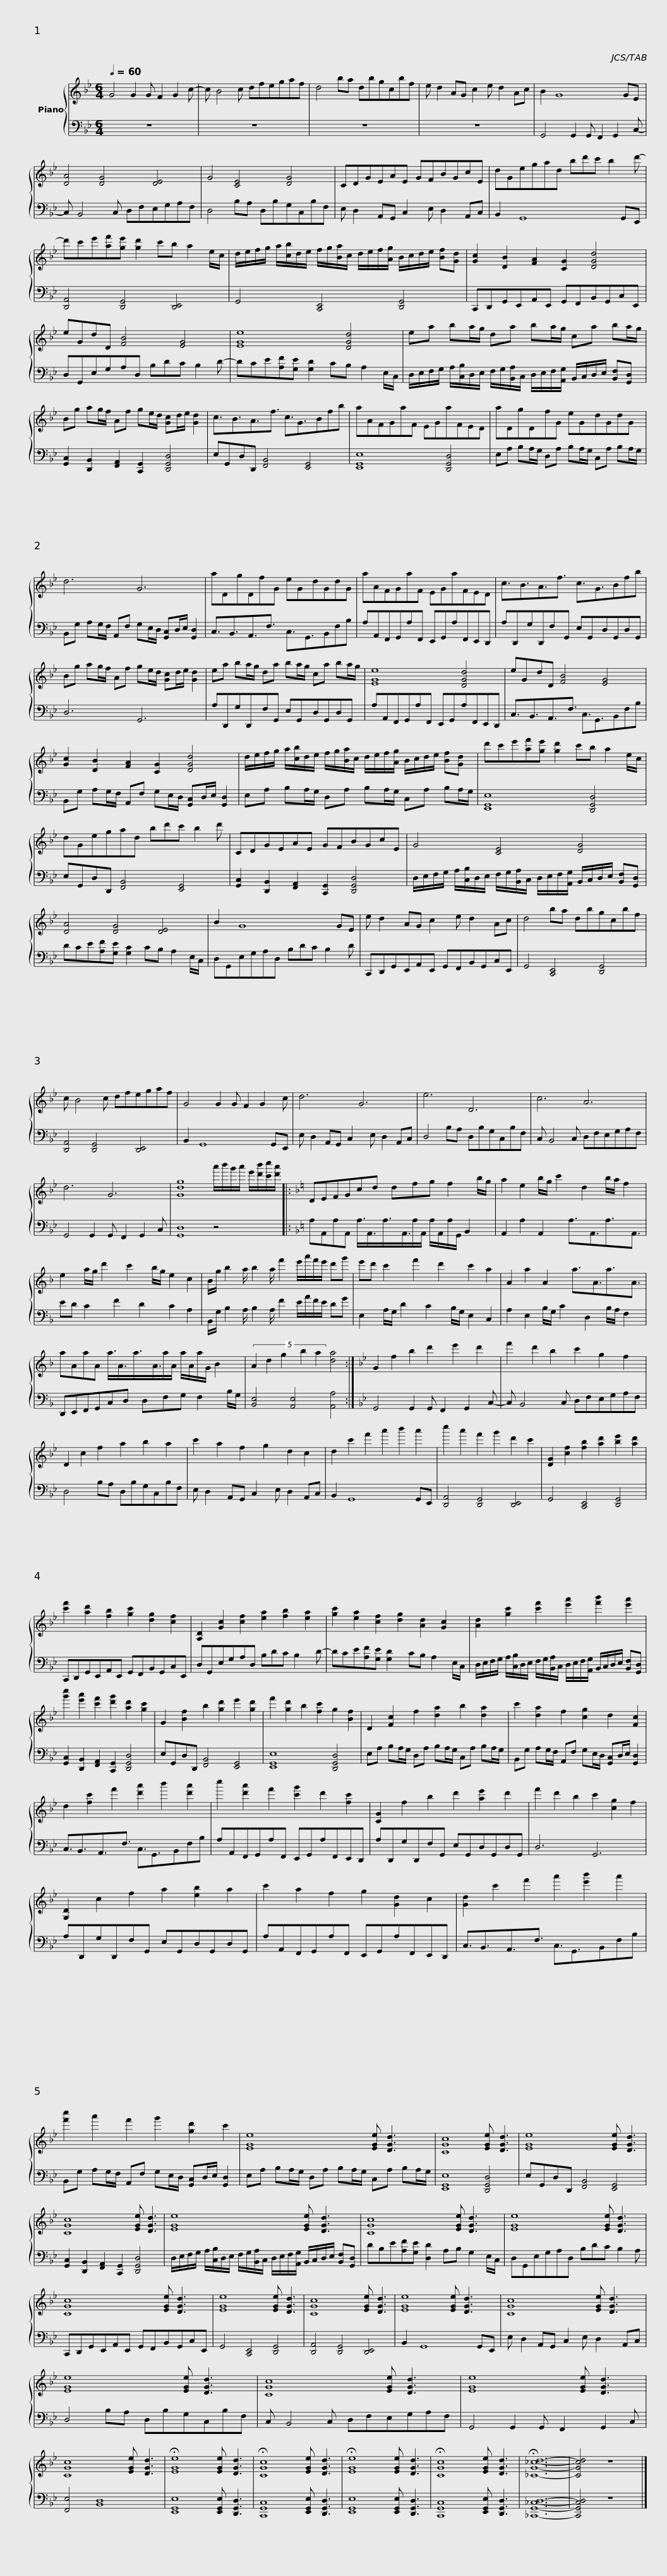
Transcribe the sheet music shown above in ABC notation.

X:1
%%score { 1 | 2 }
L:1/8
Q:1/4=60
M:6/4
I:linebreak $
K:Bb
V:1 treble
V:2 bass
V:1
 G4 G2 G F2 G2 c- | c B4 c dfegaf | d4 ba dbgcbf | e d2 AG c2 e d2 Ac |$ B2 G8 GE | %5
 [DA]4 [DG]4 [DE]4 | G4 [CE]4 [DG]4 | CDGEAE GFBGcE |$ dGegad bd'c' b2 d'- | d'c'e'[af'][ge'] [gd']2 c'b a2 e/c/ |$ %10
 d/e/f/g/ a/[cb]/d/e/ f/g/[Ba]/c/ d/e/f/[Ag]/ B/c/d/e/ [Bf][Gd] | [Gc]2 [DB]2 [FA]2 [CG]2 [DGd]4 |$ eGdD [FB]4 [EG]4 | [EGe]8 [DGd]4 |$ ea ba/g/ da ba/g/ ca ba/g/ | %15
 Bg ag/f/ Af ge/d/ [Gc]d/e/ [Gd]2 |$ c3/2B3/2A3/2f3/2 c3/2G3/2Bfb | aAFGaF EGaFED | aDgDfG eGdGdG |$ d6 G6 | %20
 aDgDfG eGdGdG | aAFGaF EGaFED |$ c3/2B3/2A3/2f3/2 c3/2G3/2Bfb | Bg ag/f/ Af ge/d/ [Gc]d/e/ [Gd]2 |$ ea ba/g/ da ba/g/ ca ba/g/ | %25
 [EGe]8 [DGd]4 |$ eGdD [FB]4 [EG]4 | [Gc]2 [DB]2 [FA]2 [CG]2 [DGd]4 |$ d/e/f/g/ a/[cb]/d/e/ f/g/[Ba]/c/ d/e/f/[Ag]/ B/c/d/e/ [Bf][Gd] | d'c'e'[af'][ge'] [gd']2 c'b a2 e/c/ |$ %30
 dGegad bd'c' b2 d' | CDGEAE GFBGcE |$ G4 [CE]4 [DG]4 | [DA]4 [DG]4 [DE]4 |$ B2 G8 GE | %35
 e d2 AG c2 e d2 Ac | d4 ba dbgcbf |$ c B4 c dfegaf | G4 G2 G F2 G2 c | d6 G6 | %40
 e6 D6 |$ c6 A6 | d6 G6 | [Gdg]8 a'/b'/g'/a'/ e'/[d'b']/[c'c'']/[d'a']/ |:$[K:F] DEFGcd dfg f2 b/g/ | %45
 a2 e2 b/g/ c'2 d2 b/a/ f2 |$ e2 a/g/ d'2 c'2 b/g/ e2 c2 | B/g/ b2 a/ b2 a/ f'2 e'/a'/f'/e'/ d'g' |$ e'd' c'2 f'2 d'2 c'2 a2 | A2 a2 A2 a3/2A3/2a3/2A3/2 |$ %50
 aAaA a3/4A3/4a3/4A3/4a/A/ a/A/a/G/ B2 | (5:4:5A2 d2 g2 b2 a2 [da]4 :|[K:Bb] G2 f2 b2 d'2 e'2 d'2 |$ f'2 d'2 b2 c'2 g2 f2 | D2 c2 f2 a2 b2 a2 | %55
 c'2 a2 f2 g2 d2 c2 | d2 c'2 f'2 a'2 b'2 a'2 |$ c''2 a'2 f'2 g'2 d'2 c'2 | [DG]2 [cf]2 [fb]2 [ad']2 [be']2 [ad']2 | [c'f']2 [ad']2 [fb]2 [gc']2 [dg]2 [cf]2 | %60
 [A,D]2 [Gc]2 [cf]2 [ea]2 [fb]2 [ea]2 |$ [gc']2 [ea]2 [cf]2 [dg]2 [Ad]2 [Gc]2 | [Ad]2 [gc']2 [c'f']2 [e'a']2 [f'b']2 [e'a']2 |$ [g'c'']2 [e'a']2 [c'f']2 [d'g']2 [ad']2 [gc']2 | G2 [Bf]2 b2 [gd']2 e'2 [gd']2 | %65
 f'2 [gd']2 b2 [fc']2 g2 [Bf]2 | D2 [Fc]2 f2 [da]2 b2 [da]2 |$ c'2 [da]2 f2 [cg]2 d2 [Fc]2 | d2 [fc']2 f'2 [d'a']2 b'2 [d'a']2 | c''2 [d'a']2 f'2 [c'g']2 d'2 [fc']2 |$ %70
 [CG]2 f2 b2 d'2 [ae']2 d'2 | f'2 d'2 b2 c'2 [cg]2 f2 | [G,D]2 c2 f2 a2 [eb]2 a2 |$ c'2 a2 f2 g2 [Gd]2 c2 | [Gd]2 c'2 f'2 a'2 [e'b']2 a'2 | %75
 [f'c'']2 a'2 f'2 g'2 [gd']2 c'2 |$ [EGe]8 [EGe] [DGd]3 | [CGc]8 [EGe] [DGd]3 | [EGe]8 [EGe] [DGd]3 | [CGc]8 [EGe] [DGd]3 |$ %80
 [EGe]8 [EGe] [DGd]3 | [CGc]8 [EGe] [DGd]3 |$ [EGe]8 [EGe] [DGd]3 | [CGc]8 [EGe] [DGd]3 | [EGe]8 [EGe] [DGd]3 | %85
 [CGc]8 [EGe] [DGd]3 |$ [EGe]8 [EGe] [DGd]3 | [CGc]8 [EGe] [DGd]3 | [EGe]8 [EGe] [DGd]3 | [CGc]8 [EGe] [DGd]3 |$ %90
 [EGe]8 [EGe] [DGd]3 | [CGc]8 [EGe] [DGd]3 | !fermata![EGe]8 [EGe] [DGd]3 | !fermata![CGc]8 [EGe] [DGd]3 | !fermata![EGe]8 [EGe] [DGd]3 | %95
 !fermata![CGc]8 [EGe] [DGd]3 | !fermata![_CG_cd]12- |$ [CGcd]4 z8 |] %98
V:2
 z12 | z12 | z12 | z12 |$ G,,4 G,,2 G,, F,,2 G,,2 C,- | %5
 C, B,,4 C, D,F,E,G,A,F, | D,4 B,A, D,B,G,C,B,F, | E, D,2 A,,G,, C,2 E, D,2 A,,C, |$ B,,2 G,,8 G,,E,, | [D,,A,,]4 [D,,G,,]4 [D,,E,,]4 |$ %10
 G,,4 [C,,E,,]4 [D,,G,,]4 | C,,D,,G,,E,,A,,E,, G,,F,,B,,G,,C,E,, |$ D,G,,E,G,A,D, B,DC B,2 D- | DCE[A,F][G,E] [G,D]2 CB, A,2 E,/C,/ |$ D,/E,/F,/G,/ A,/[C,B,]/D,/E,/ F,/G,/[B,,A,]/C,/ D,/E,/F,/[A,,G,]/ B,,/C,/D,/E,/ [B,,F,][G,,D,] | %15
 [G,,C,]2 [D,,B,,]2 [F,,A,,]2 [C,,G,,]2 [D,,G,,D,]4 |$ E,G,,D,D,, [F,,B,,]4 [E,,G,,]4 | [E,,G,,E,]8 [D,,G,,D,]4 | E,A, B,A,/G,/ D,A, B,A,/G,/ C,A, B,A,/G,/ |$ B,,G, A,G,/F,/ A,,F, G,E,/D,/ [G,,C,]D,/E,/ [G,,D,]2 | %20
 C,3/2B,,3/2A,,3/2F,3/2 C,3/2G,,3/2B,,F,B, | A,A,,F,,G,,A,F,, E,,G,,A,F,,E,,D,, |$ A,D,,G,D,,F,G,, E,G,,D,G,,D,G,, | D,6 G,,6 |$ A,D,,G,D,,F,G,, E,G,,D,G,,D,G,, | %25
 A,A,,F,,G,,A,F,, E,,G,,A,F,,E,,D,, |$ C,3/2B,,3/2A,,3/2F,3/2 C,3/2G,,3/2B,,F,B, | B,,G, A,G,/F,/ A,,F, G,E,/D,/ [G,,C,]D,/E,/ [G,,D,]2 |$ E,A, B,A,/G,/ D,A, B,A,/G,/ C,A, B,A,/G,/ | [E,,G,,E,]8 [D,,G,,D,]4 |$ %30
 E,G,,D,D,, [F,,B,,]4 [E,,G,,]4 | [G,,C,]2 [D,,B,,]2 [F,,A,,]2 [C,,G,,]2 [D,,G,,D,]4 |$ D,/E,/F,/G,/ A,/[C,B,]/D,/E,/ F,/G,/[B,,A,]/C,/ D,/E,/F,/[A,,G,]/ B,,/C,/D,/E,/ [B,,F,][G,,D,] | DCE[A,F][G,E] [G,C]2 CB, A,2 E,/C,/ |$ D,G,,E,G,A,D, B,DC B,2 D | %35
 C,,D,,G,,E,,A,,E,, G,,F,,B,,G,,C,E,, | G,,4 [C,,E,,]4 [D,,G,,]4 |$ [D,,A,,]4 [D,,G,,]4 [D,,E,,]4 | B,,2 G,,8 G,,E,, | E, D,2 A,,G,, C,2 E, D,2 A,,C, | %40
 D,4 B,A, D,B,G,C,B,F, |$ C, B,,4 C, D,F,E,G,A,F, | G,,4 G,,2 G,, F,,2 G,,2 C, | [G,,D,]8 z4 |:$[K:F] A,A,,A,A,, A,3/4A,,3/4A,3/4A,,3/4A,/A,,/ A,/A,,/A,/G,,/ B,,2 | %45
 A,,2 A,2 A,,2 A,3/2A,,3/2A,3/2A,,3/2 |$ ED C2 F2 D2 C2 A,2 | B,,/G,/ B,2 A,/ B,2 A,/ F2 E/A/F/E/ DG |$ E,2 A,/G,/ D2 C2 B,/G,/ E,2 C,2 | A,2 E,2 B,/G,/ C2 D,2 B,/A,/ F,2 |$ %50
 D,,E,,F,,G,,C,D, D,F,G, F,2 B,/G,/ | [B,,E,]4 [A,,E,]4 [A,,A,]4 :|[K:Bb] G,,4 G,,2 G,, F,,2 G,,2 C,- |$ C, B,,4 C, D,F,E,G,A,F, | D,4 B,A, D,B,G,C,B,F, | %55
 E, D,2 A,,G,, C,2 E, D,2 A,,C, | B,,2 G,,8 G,,E,, |$ [D,,A,,]4 [D,,G,,]4 [D,,E,,]4 | G,,4 [C,,E,,]4 [D,,G,,]4 | C,,D,,G,,E,,A,,E,, G,,F,,B,,G,,C,E,, | %60
 D,G,,E,G,A,D, B,DC B,2 D- |$ DCE[A,F][G,E] [G,D]2 CB, A,2 E,/C,/ | D,/E,/F,/G,/ A,/[C,B,]/D,/E,/ F,/G,/[B,,A,]/C,/ D,/E,/F,/[A,,G,]/ B,,/C,/D,/E,/ [B,,F,][G,,D,] |$ [G,,C,]2 [D,,B,,]2 [F,,A,,]2 [C,,G,,]2 [D,,G,,D,]4 | E,G,,D,D,, [F,,B,,]4 [E,,G,,]4 | %65
 [E,,G,,E,]8 [D,,G,,D,]4 | E,A, B,A,/G,/ D,A, B,A,/G,/ C,A, B,A,/G,/ |$ B,,G, A,G,/F,/ A,,F, G,E,/D,/ [G,,C,]D,/E,/ [G,,D,]2 | C,3/2B,,3/2A,,3/2F,3/2 C,3/2G,,3/2B,,F,B, | A,A,,F,,G,,A,F,, E,,G,,A,F,,E,,D,, |$ %70
 A,D,,G,D,,F,G,, E,G,,D,G,,D,G,, | D,6 G,,6 | A,D,,G,D,,F,G,, E,G,,D,G,,D,G,, |$ A,A,,F,,G,,A,F,, E,,G,,A,F,,E,,D,, | C,3/2B,,3/2A,,3/2F,3/2 C,3/2G,,3/2B,,F,B, | %75
 B,,G, A,G,/F,/ A,,F, G,E,/D,/ [G,,C,]D,/E,/ [G,,D,]2 |$ E,A, B,A,/G,/ D,A, B,A,/G,/ C,A, B,A,/G,/ | [E,,G,,E,]8 [D,,G,,D,]4 | E,G,,D,D,, [F,,B,,]4 [E,,G,,]4 | [G,,C,]2 [D,,B,,]2 [F,,A,,]2 [C,,G,,]2 [D,,G,,D,]4 |$ %80
 D,/E,/F,/G,/ A,/[C,B,]/D,/E,/ F,/G,/[B,,A,]/C,/ D,/E,/F,/[A,,G,]/ B,,/C,/D,/E,/ [B,,F,][G,,D,] | DB,E[A,F][G,E] [D,D]2 A,B, G,2 E,/C,/ |$ D,G,,E,G,A,D, B,DC B,2 A, | C,,D,,G,,E,,A,,E,, G,,F,,B,,G,,C,E,, | G,,4 [C,,E,,]4 [D,,G,,]4 | %85
 [D,,A,,]4 [D,,G,,]4 [D,,E,,]4 |$ B,,2 G,,8 G,,E,, | E, D,2 A,,G,, C,2 E, D,2 A,,C, | D,4 B,A, D,B,G,C,B,F, | C, B,,4 C, D,F,E,G,A,F, |$ %90
 G,,4 G,,2 G,, F,,2 G,,2 C, | [F,,E,]4 [B,,D,]8 | [E,,G,,E,]8 [E,,G,,E,] [D,,G,,D,]3 | [C,,G,,C,]8 [E,,G,,E,] [D,,G,,D,]3 | [E,,G,,E,]8 [E,,G,,E,] [D,,G,,D,]3 | %95
 [C,,G,,C,]8 [E,,G,,E,] [D,,G,,D,]3 | [_C,,G,,_C,D,]12- |$ [C,,G,,C,D,]4 z8 |] %98
